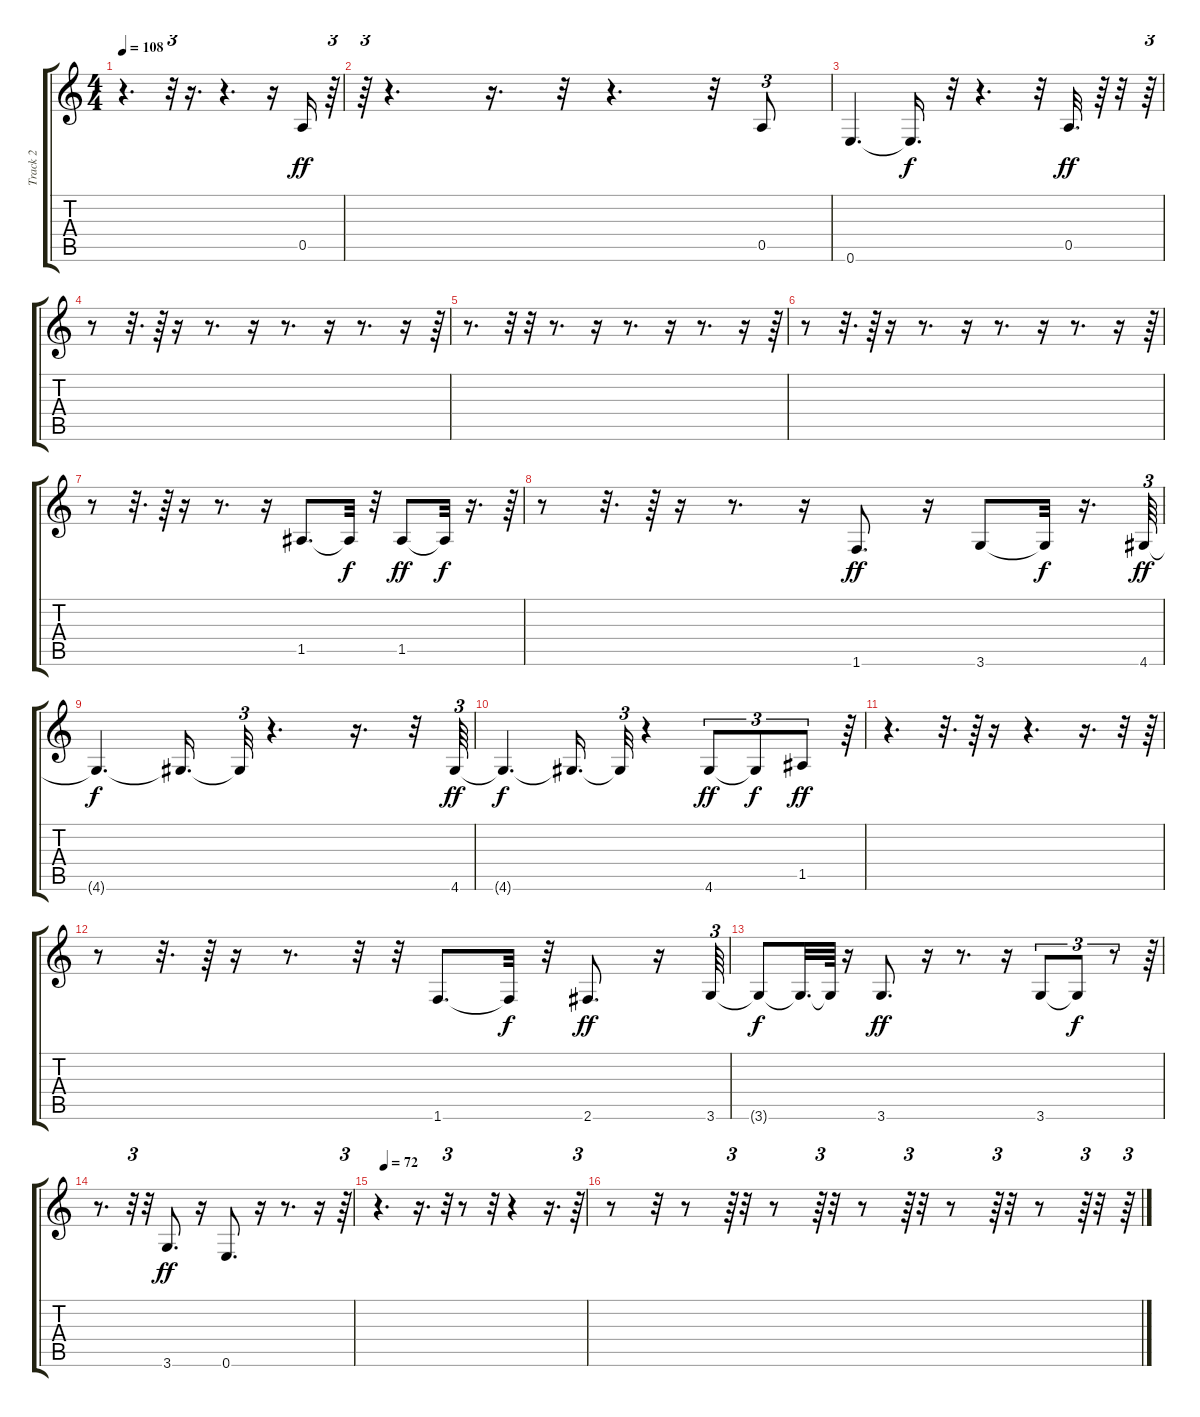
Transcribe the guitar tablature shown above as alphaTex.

\track ("Track 2" "Track 2") {instrument fretlessbass}
\staff {score tabs}
\tuning (E4 B3 G3 D3 A2 E2) {hide}
\ts (4 4)
\tempo 108
\clef g2
\ks c
r.4{d dy f} r.32{tu (3 2)} r.16{d} r.4{d} r.16 0.5.16{dy ff} r.64{tu (3 2)} |
r.64{tu (3 2)} r.4{d} r.16{d} r.32 r.4{d} r.32 0.5.8{tu (3 2)} |
0.6.4{d} 0.6{t}.16{d dy f} r.32 r.4{d} r.32 0.5.32{d dy ff} r.64 r.32 r.64{tu (3 2)} |
r.8 r.32{d} r.64 r.16 r.8{d} r.16 r.8{d} r.16 r.8{d} r.16 r.64{tu (3 2)} |
r.8{d} r.32{tu (3 2)} r.32 r.8{d} r.16 r.8{d} r.16 r.8{d} r.16 r.64{tu (3 2)} |
r.8 r.32{d} r.64 r.16 r.8{d} r.16 r.8{d} r.16 r.8{d} r.16 r.64{tu (3 2)} |
r.8 r.32{d} r.64 r.16 r.8{d} r.16 1.5.8{d} 1.5{t}.32{dy f} r.32 1.5.8{dy ff} 1.5{t}.32{dy f} r.16{d} r.64{tu (3 2)} |
r.8 r.32{d} r.64 r.16 r.8{d} r.16 1.6.8{d dy ff} r.16 3.6.8 3.6{t}.32{dy f} r.16{d} 4.6.64{tu (3 2) dy ff} |
4.6{t}.4{d dy f} 4.6{t}.16{d} 4.6{t}.32{tu (3 2)} r.4{d} r.16{d} r.32 4.6.64{tu (3 2) dy ff} |
4.6{t}.4{d dy f} 4.6{t}.16{d} 4.6{t}.32{tu (3 2)} r.4 4.6.8{tu (3 2) dy ff} 4.6{t}.8{tu (3 2) dy f} 1.5.8{tu (3 2) dy ff} r.64{tu (3 2)} |
r.4{d} r.32{d} r.64 r.16 r.4{d} r.16{d} r.32 r.64{tu (3 2)} |
r.8 r.32{d} r.64 r.16 r.8{d} r.32 r.32 1.6.8{d} 1.6{t}.32{dy f} r.32 2.6.8{d dy ff} r.16 3.6.64{tu (3 2)} |
3.6{t}.8{dy f} 3.6{t}.32{d} 3.6{t}.64 r.16 3.6.8{d dy ff} r.16 r.8{d} r.16 3.6.8{tu (3 2)} 3.6{t}.8{tu (3 2) dy f} r.8{tu (3 2)} r.64{tu (3 2)} |
r.8{d} r.32{tu (3 2)} r.32 3.6.8{d dy ff} r.16 0.6.8{d} r.16 r.8{d} r.16 r.64{tu (3 2)} |
\tempo (72 0.03125)
r.4{d} r.16{d} r.32{tu (3 2)} r.8 r.32 r.4 r.16{d} r.64{tu (3 2)} |
r.8 r.32 r.8 r.64{tu (3 2)} r.32 r.8 r.64{tu (3 2)} r.32 r.8 r.64{tu (3 2)} r.32 r.8 r.64{tu (3 2)} r.32 r.8 r.64{tu (3 2)} r.32 r.64{tu (3 2)}
